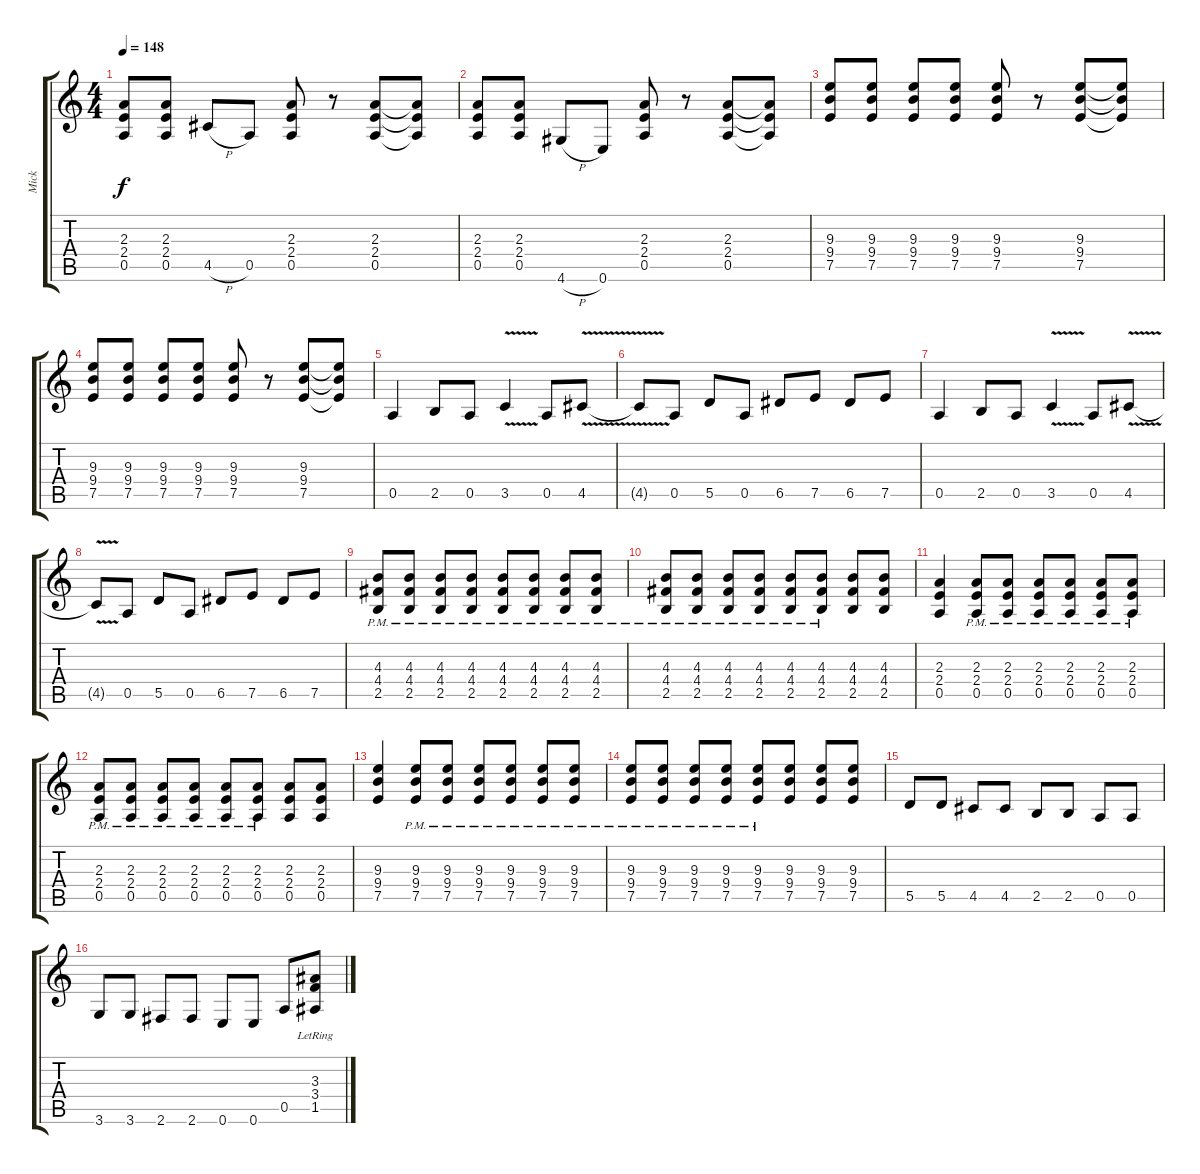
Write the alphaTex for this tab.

\track ("Mick" "Mick") {instrument distortionguitar}
\staff {score tabs}
\tuning (E4 B3 G3 D3 A2 E2) {hide}
\ts (4 4)
\tempo 148
\clef g2
\ks c
(2.3 2.4 0.5).8{dy f} (2.3 2.4 0.5).8 4.5{h}.8 0.5.8 (2.3 2.4 0.5).8 r.8 (2.3 2.4 0.5).8 (2.3{t} 2.4{t} 0.5{t}).8 |
(2.3 2.4 0.5).8 (2.3 2.4 0.5).8 4.6{h}.8 0.6.8 (2.3 2.4 0.5).8 r.8 (2.3 2.4 0.5).8 (2.3{t} 2.4{t} 0.5{t}).8 |
(9.3 9.4 7.5).8 (9.3 9.4 7.5).8 (9.3 9.4 7.5).8 (9.3 9.4 7.5).8 (9.3 9.4 7.5).8 r.8 (9.3 9.4 7.5).8 (9.3{t} 9.4{t} 7.5{t}).8 |
(9.3 9.4 7.5).8 (9.3 9.4 7.5).8 (9.3 9.4 7.5).8 (9.3 9.4 7.5).8 (9.3 9.4 7.5).8 r.8 (9.3 9.4 7.5).8 (9.3{t} 9.4{t} 7.5{t}).8 |
0.5.4 2.5.8 0.5.8 3.5{v}.4 0.5.8 4.5{v}.8 |
4.5{t}.8 0.5.8 5.5.8 0.5.8 6.5.8 7.5.8 6.5.8 7.5.8 |
0.5.4 2.5.8 0.5.8 3.5{v}.4 0.5.8 4.5{v}.8 |
4.5{t}.8 0.5.8 5.5.8 0.5.8 6.5.8 7.5.8 6.5.8 7.5.8 |
(4.3{pm} 4.4{pm} 2.5{pm}).8 (4.3{pm} 4.4{pm} 2.5{pm}).8 (4.3{pm} 4.4{pm} 2.5{pm}).8 (4.3{pm} 4.4{pm} 2.5{pm}).8 (4.3{pm} 4.4{pm} 2.5{pm}).8 (4.3{pm} 4.4{pm} 2.5{pm}).8 (4.3{pm} 4.4{pm} 2.5{pm}).8 (4.3{pm} 4.4{pm} 2.5{pm}).8 |
(4.3{pm} 4.4{pm} 2.5{pm}).8 (4.3{pm} 4.4{pm} 2.5{pm}).8 (4.3{pm} 4.4{pm} 2.5{pm}).8 (4.3{pm} 4.4{pm} 2.5{pm}).8 (4.3{pm} 4.4{pm} 2.5{pm}).8 (4.3{pm} 4.4{pm} 2.5{pm}).8 (4.3 4.4 2.5).8 (4.3 4.4 2.5).8 |
(2.3 2.4 0.5).4 (2.3{pm} 2.4{pm} 0.5{pm}).8 (2.3{pm} 2.4{pm} 0.5{pm}).8 (2.3{pm} 2.4{pm} 0.5{pm}).8 (2.3{pm} 2.4{pm} 0.5{pm}).8 (2.3{pm} 2.4{pm} 0.5{pm}).8 (2.3{pm} 2.4{pm} 0.5{pm}).8 |
(2.3{pm} 2.4{pm} 0.5{pm}).8 (2.3{pm} 2.4{pm} 0.5{pm}).8 (2.3{pm} 2.4{pm} 0.5{pm}).8 (2.3{pm} 2.4{pm} 0.5{pm}).8 (2.3{pm} 2.4{pm} 0.5{pm}).8 (2.3{pm} 2.4{pm} 0.5{pm}).8 (2.3 2.4 0.5).8 (2.3 2.4 0.5).8 |
(9.3 9.4 7.5).4 (9.3{pm} 9.4{pm} 7.5{pm}).8 (9.3{pm} 9.4{pm} 7.5{pm}).8 (9.3{pm} 9.4{pm} 7.5{pm}).8 (9.3{pm} 9.4{pm} 7.5{pm}).8 (9.3{pm} 9.4{pm} 7.5{pm}).8 (9.3{pm} 9.4{pm} 7.5{pm}).8 |
(9.3{pm} 9.4{pm} 7.5{pm}).8 (9.3{pm} 9.4{pm} 7.5{pm}).8 (9.3{pm} 9.4{pm} 7.5{pm}).8 (9.3{pm} 9.4{pm} 7.5{pm}).8 (9.3{pm} 9.4{pm} 7.5{pm}).8 (9.3 9.4 7.5).8 (9.3 9.4 7.5).8 (9.3 9.4 7.5).8 |
5.5.8 5.5.8 4.5.8 4.5.8 2.5.8 2.5.8 0.5.8 0.5.8 |
3.6.8 3.6.8 2.6.8 2.6.8 0.6.8 0.6.8 0.5.8 (3.3{lr} 3.4{lr} 1.5{lr}).8
